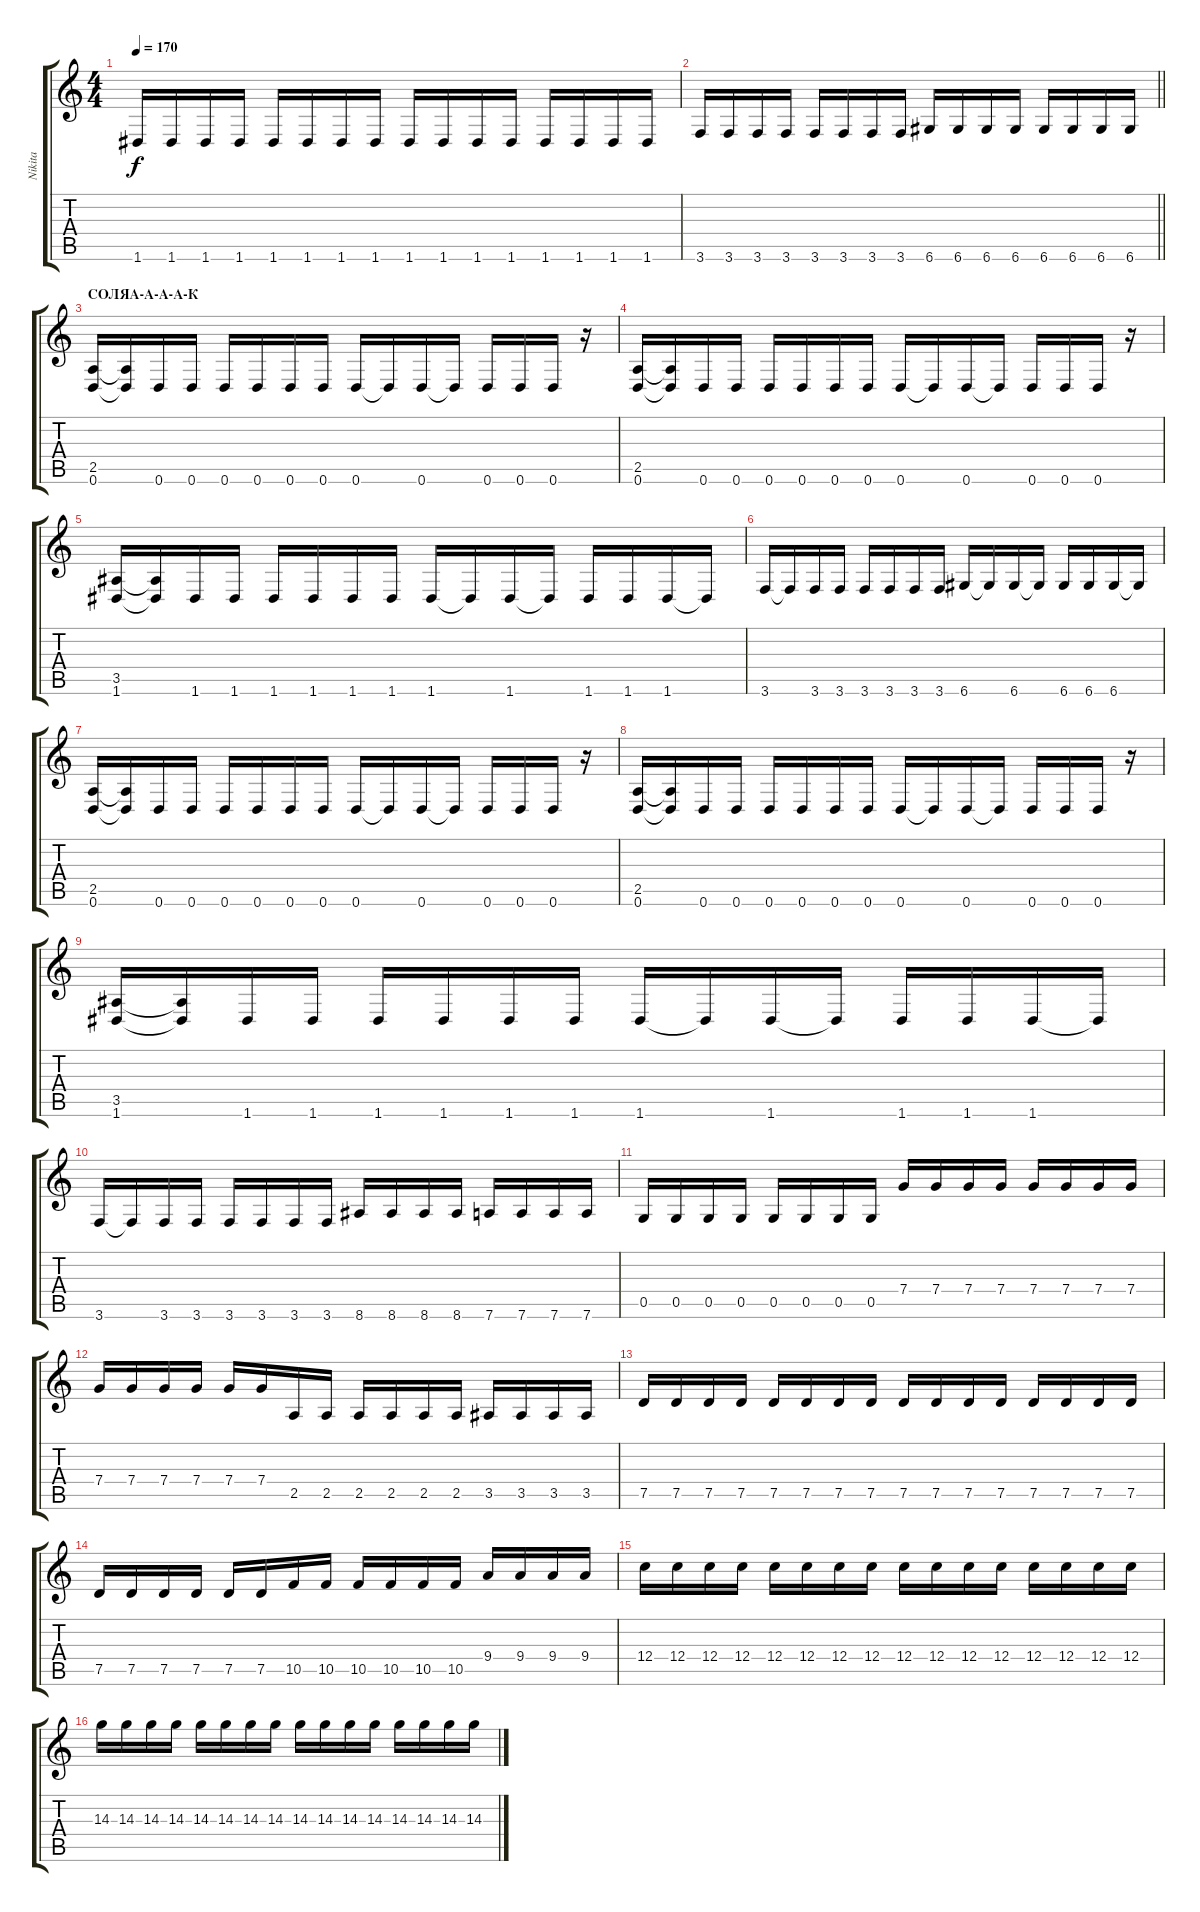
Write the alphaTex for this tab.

\track ("Nikita" "Nikita") {instrument overdrivenguitar}
\staff {score tabs}
\tuning (D4 A3 F3 C3 G2 D2) {hide}
\ts (4 4)
\tempo 170
\clef g2
\ks c
1.6.16{dy f} 1.6.16 1.6.16 1.6.16 1.6.16 1.6.16 1.6.16 1.6.16 1.6.16 1.6.16 1.6.16 1.6.16 1.6.16 1.6.16 1.6.16 1.6.16 |
\barLineRight lightlight
3.6.16 3.6.16 3.6.16 3.6.16 3.6.16 3.6.16 3.6.16 3.6.16 6.6.16 6.6.16 6.6.16 6.6.16 6.6.16 6.6.16 6.6.16 6.6.16 |
\section ("" "СОЛЯА-А-А-А-К")
(2.5 0.6).16 (2.5{t} 0.6{t}).16 0.6.16 0.6.16 0.6.16 0.6.16 0.6.16 0.6.16 0.6.16 0.6{t}.16 0.6.16 0.6{t}.16 0.6.16 0.6.16 0.6.16 r.16 |
(2.5 0.6).16 (2.5{t} 0.6{t}).16 0.6.16 0.6.16 0.6.16 0.6.16 0.6.16 0.6.16 0.6.16 0.6{t}.16 0.6.16 0.6{t}.16 0.6.16 0.6.16 0.6.16 r.16 |
(3.5 1.6).16 (3.5{t} 1.6{t}).16 1.6.16 1.6.16 1.6.16 1.6.16 1.6.16 1.6.16 1.6.16 1.6{t}.16 1.6.16 1.6{t}.16 1.6.16 1.6.16 1.6.16 1.6{t}.16 |
3.6.16 3.6{t}.16 3.6.16 3.6.16 3.6.16 3.6.16 3.6.16 3.6.16 6.6.16 6.6{t}.16 6.6.16 6.6{t}.16 6.6.16 6.6.16 6.6.16 6.6{t}.16 |
(2.5 0.6).16 (2.5{t} 0.6{t}).16 0.6.16 0.6.16 0.6.16 0.6.16 0.6.16 0.6.16 0.6.16 0.6{t}.16 0.6.16 0.6{t}.16 0.6.16 0.6.16 0.6.16 r.16 |
(2.5 0.6).16 (2.5{t} 0.6{t}).16 0.6.16 0.6.16 0.6.16 0.6.16 0.6.16 0.6.16 0.6.16 0.6{t}.16 0.6.16 0.6{t}.16 0.6.16 0.6.16 0.6.16 r.16 |
(3.5 1.6).16 (3.5{t} 1.6{t}).16 1.6.16 1.6.16 1.6.16 1.6.16 1.6.16 1.6.16 1.6.16 1.6{t}.16 1.6.16 1.6{t}.16 1.6.16 1.6.16 1.6.16 1.6{t}.16 |
3.6.16 3.6{t}.16 3.6.16 3.6.16 3.6.16 3.6.16 3.6.16 3.6.16 8.6.16 8.6.16 8.6.16 8.6.16 7.6.16 7.6.16 7.6.16 7.6.16 |
0.5.16 0.5.16 0.5.16 0.5.16 0.5.16 0.5.16 0.5.16 0.5.16 7.4.16 7.4.16 7.4.16 7.4.16 7.4.16 7.4.16 7.4.16 7.4.16 |
7.4.16 7.4.16 7.4.16 7.4.16 7.4.16 7.4.16 2.5.16 2.5.16 2.5.16 2.5.16 2.5.16 2.5.16 3.5.16 3.5.16 3.5.16 3.5.16 |
7.5.16 7.5.16 7.5.16 7.5.16 7.5.16 7.5.16 7.5.16 7.5.16 7.5.16 7.5.16 7.5.16 7.5.16 7.5.16 7.5.16 7.5.16 7.5.16 |
7.5.16 7.5.16 7.5.16 7.5.16 7.5.16 7.5.16 10.5.16 10.5.16 10.5.16 10.5.16 10.5.16 10.5.16 9.4.16 9.4.16 9.4.16 9.4.16 |
12.4.16 12.4.16 12.4.16 12.4.16 12.4.16 12.4.16 12.4.16 12.4.16 12.4.16 12.4.16 12.4.16 12.4.16 12.4.16 12.4.16 12.4.16 12.4.16 |
14.3.16 14.3.16 14.3.16 14.3.16 14.3.16 14.3.16 14.3.16 14.3.16 14.3.16 14.3.16 14.3.16 14.3.16 14.3.16 14.3.16 14.3.16 14.3.16
